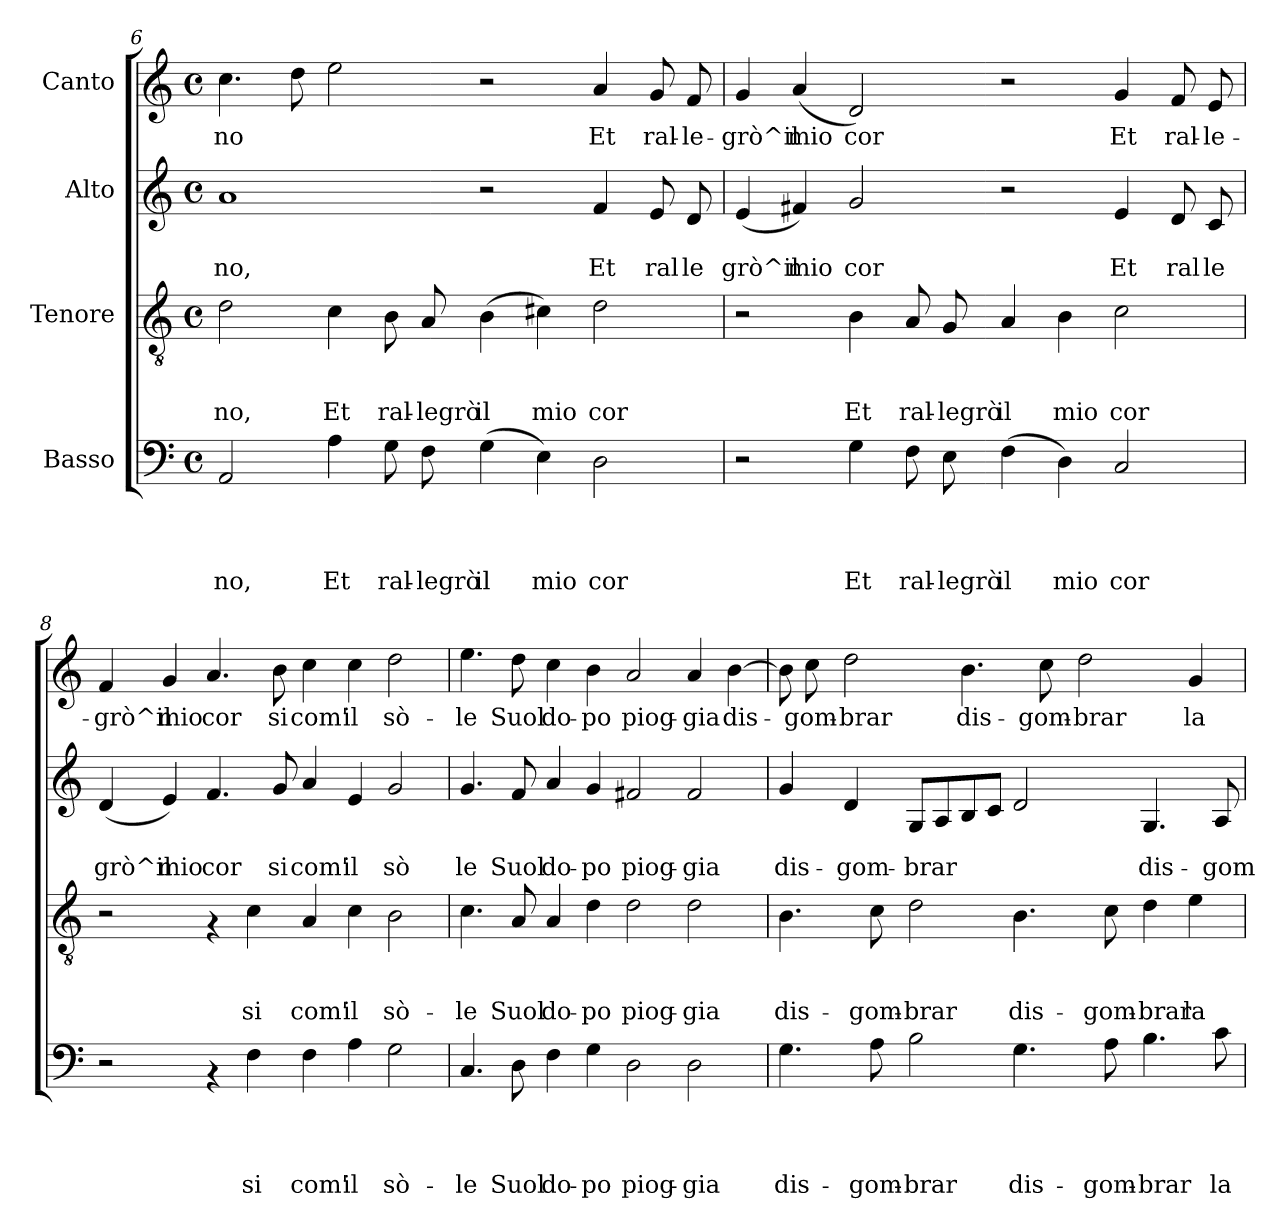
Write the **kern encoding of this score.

**kern	**text	**text	**text	**text	**kern	**text	**text	**text	**kern	**text	**text	**kern	**text
*part4	*part4	*part4	*part4	*part4	*part3	*part3	*part3	*part3	*part2	*part2	*part2	*part1	*part1
*staff4	*staff4	*staff4	*staff4	*staff4	*staff3	*staff3	*staff3	*staff3	*staff2	*staff2	*staff2	*staff1	*staff1
*I"Basso	*	*	*	*	*I"Tenore	*	*	*	*I"Alto	*	*	*I"Canto	*
!!LO:LB:g=z
*clefF4	*	*	*	*	*clefGv2	*	*	*	*clefG2	*	*	*clefG2	*
*k[]	*	*	*	*	*k[]	*	*	*	*k[]	*	*	*k[]	*
*C:	*	*	*	*	*C:	*	*	*	*C:	*	*	*C:	*
*M4/4	*	*	*	*	*M4/4	*	*	*	*M4/4	*	*	*M4/4	*
*met(c)	*	*	*	*	*met(c)	*	*	*	*met(c)	*	*	*met(c)	*
=6	=6	=6	=6	=6	=6	=6	=6	=6	=6	=6	=6	=6	=6
!	!	!	!	!LO:LY:b	!	!	!	!LO:LY:b	!	!	!LO:LY:b	!	!LO:LY:b
2AA/	.	.	.	-no,	2d\	.	.	-no,	1a	.	-no,	4.cc\	-no
.	.	.	.	.	.	.	.	.	.	.	.	8dd\	.
!	!	!	!	!LO:LY:b	!	!	!	!LO:LY:b	!	!	!	!	!
4A\	.	.	.	Et	4c\	.	.	Et	.	.	.	2ee\	.
!	!	!	!	!LO:LY:b	!	!	!	!LO:LY:b	!	!	!	!	!
8G\	.	.	.	ral-	8B\	.	.	ral-	.	.	.	.	.
!	!	!	!	!LO:LY:b	!	!	!	!LO:LY:b	!	!	!	!	!
8F\	.	.	.	-legrò	8A/	.	.	-legrò	.	.	.	.	.
!	!	!	!	!LO:LY:b	!	!	!	!LO:LY:b	!	!	!	!	!
(<4G\	.	.	.	il	(<4B\	.	.	il	2r	.	.	2r	.
!	!	!	!	!LO:LY:b	!	!	!	!LO:LY:b	!	!	!	!	!
4E\)	.	.	.	mio	4c#X\)	.	.	mio	.	.	.	.	.
!	!	!	!	!LO:LY:b	!	!	!	!LO:LY:b	!	!	!LO:LY:b	!	!LO:LY:b
2D\	.	.	.	cor	2d\	.	.	cor	4f/	.	Et	4a/	Et
!	!	!	!	!	!	!	!	!	!	!	!LO:LY:b	!	!LO:LY:b
.	.	.	.	.	.	.	.	.	8e/	.	ral	8g/	ral-
!	!	!	!	!	!	!	!	!	!	!	!LO:LY:b	!	!LO:LY:b
.	.	.	.	.	.	.	.	.	8d/	.	le	8f/	-le-
=7	=7	=7	=7	=7	=7	=7	=7	=7	=7	=7	=7	=7	=7
!	!	!	!	!	!	!	!	!	!	!	!LO:LY:b	!	!LO:LY:b
2r	.	.	.	.	2r	.	.	.	(<4e/	.	grò^il	4g/	-grò^il
!	!	!	!	!	!	!	!	!	!	!	!LO:LY:b	!	!LO:LY:b
.	.	.	.	.	.	.	.	.	4f#X/)	.	mio	(4a/	mio
!	!	!	!	!LO:LY:b	!	!	!	!LO:LY:b	!	!	!LO:LY:b	!	!LO:LY:b
4G\	.	.	.	Et	4B\	.	.	Et	2g/	.	cor	2d/)	cor
!	!	!	!	!LO:LY:b	!	!	!	!LO:LY:b	!	!	!	!	!
8F\	.	.	.	ral-	8A/	.	.	ral-	.	.	.	.	.
!	!	!	!	!LO:LY:b	!	!	!	!LO:LY:b	!	!	!	!	!
8E\	.	.	.	-legrò	8G/	.	.	-legrò	.	.	.	.	.
!	!	!	!	!LO:LY:b	!	!	!	!LO:LY:b	!	!	!	!	!
(<4F\	.	.	.	il	4A/	.	.	il	2r	.	.	2r	.
!	!	!	!	!LO:LY:b	!	!	!	!LO:LY:b	!	!	!	!	!
4D\)	.	.	.	mio	4B\	.	.	mio	.	.	.	.	.
!	!	!	!	!LO:LY:b	!	!	!	!LO:LY:b	!	!	!LO:LY:b	!	!LO:LY:b
2C/	.	.	.	cor	2c\	.	.	cor	4e/	.	Et	4g/	Et
!	!	!	!	!	!	!	!	!	!	!	!LO:LY:b	!	!LO:LY:b
.	.	.	.	.	.	.	.	.	8d/	.	ral	8f/	ral-
!	!	!	!	!	!	!	!	!	!	!	!LO:LY:b	!	!LO:LY:b
.	.	.	.	.	.	.	.	.	8c/	.	le	8e/	-le-
=8	=8	=8	=8	=8	=8	=8	=8	=8	=8	=8	=8	=8	=8
!	!	!	!	!	!	!	!	!	!	!	!LO:LY:b	!	!LO:LY:b
2r	.	.	.	.	2r	.	.	.	(<4d/	.	grò^il	4f/	-grò^il
!	!	!	!	!	!	!	!	!	!	!	!LO:LY:b	!	!LO:LY:b
.	.	.	.	.	.	.	.	.	4e/)	.	mio	4g/	mio
!	!	!	!	!	!	!	!	!	!	!	!LO:LY:b	!	!LO:LY:b
4rAA	.	.	.	.	4rF	.	.	.	4.f/	.	cor	4.a/	cor
!	!	!	!	!LO:LY:b	!	!	!	!LO:LY:b	!	!	!	!	!
4F\	.	.	.	si	4c\	.	.	si	.	.	.	.	.
!	!	!	!	!	!	!	!	!	!	!	!LO:LY:b	!	!LO:LY:b
.	.	.	.	.	.	.	.	.	8g/	.	si	8b\	si
!	!	!	!	!LO:LY:b	!	!	!	!LO:LY:b	!	!	!LO:LY:b	!	!LO:LY:b
4F\	.	.	.	com'	4A/	.	.	com'	4a/	.	com'	4cc\	com'
!	!	!	!	!LO:LY:b	!	!	!	!LO:LY:b	!	!	!LO:LY:b	!	!LO:LY:b
4A\	.	.	.	il	4c\	.	.	il	4e/	.	il	4cc\	il
!	!	!	!	!LO:LY:b	!	!	!	!LO:LY:b	!	!	!LO:LY:b	!	!LO:LY:b
2G\	.	.	.	sò-	2B\	.	.	sò-	2g/	.	sò	2dd\	sò-
!!LO:PB:g=z
=9	=9	=9	=9	=9	=9	=9	=9	=9	=9	=9	=9	=9	=9
!	!	!	!	!LO:LY:b	!	!	!	!LO:LY:b	!	!	!LO:LY:b	!	!LO:LY:b
4.C/	.	.	.	-le	4.c\	.	.	-le	4.g/	.	le	4.ee\	-le
!	!	!	!	!LO:LY:b	!	!	!	!LO:LY:b	!	!	!LO:LY:b	!	!LO:LY:b
8D\	.	.	.	Suol	8A/	.	.	Suol	8f/	.	Suol	8dd\	Suol
!	!	!	!	!LO:LY:b	!	!	!	!LO:LY:b	!	!	!LO:LY:b	!	!LO:LY:b
4F\	.	.	.	do-	4A/	.	.	do-	4a/	.	do-	4cc\	do-
!	!	!	!	!LO:LY:b	!	!	!	!LO:LY:b	!	!	!LO:LY:b	!	!LO:LY:b
4G\	.	.	.	-po	4d\	.	.	-po	4g/	.	-po	4b\	-po
!	!	!	!	!LO:LY:b	!	!	!	!LO:LY:b	!	!	!LO:LY:b	!	!LO:LY:b
2D\	.	.	.	piog-	2d\	.	.	piog-	2f#X/	.	piog-	2a/	piog-
!	!	!	!	!LO:LY:b	!	!	!	!LO:LY:b	!	!	!LO:LY:b	!	!LO:LY:b
2D\	.	.	.	-gia	2d\	.	.	-gia	2f#/	.	-gia	4a/	-gia
!	!	!	!	!	!	!	!	!	!	!	!	!	!LO:LY:b
.	.	.	.	.	.	.	.	.	.	.	.	[>4b\	dis-
=10	=10	=10	=10	=10	=10	=10	=10	=10	=10	=10	=10	=10	=10
!	!	!	!	!LO:LY:b	!	!	!	!LO:LY:b	!	!	!LO:LY:b	!	!
4.G\	.	.	.	dis-	4.B\	.	.	dis-	4g/	.	dis-	8b\]	.
!	!	!	!	!	!	!	!	!	!	!	!	!	!LO:LY:b
.	.	.	.	.	.	.	.	.	.	.	.	8cc\	-gom-
!	!	!	!	!	!	!	!	!	!	!	!LO:LY:b	!	!LO:LY:b
.	.	.	.	.	.	.	.	.	4d/	.	-gom-	2dd\	-brar
!	!	!	!	!LO:LY:b	!	!	!	!LO:LY:b	!	!	!	!	!
8A\	.	.	.	-gom-	8c\	.	.	-gom-	.	.	.	.	.
!	!	!	!	!LO:LY:b	!	!	!	!LO:LY:b	!	!	!LO:LY:b	!	!
2B\	.	.	.	-brar	2d\	.	.	-brar	8G/L	.	-brar	.	.
.	.	.	.	.	.	.	.	.	8A/	.	.	.	.
!	!	!	!	!	!	!	!	!	!	!	!	!	!LO:LY:b
.	.	.	.	.	.	.	.	.	8B/	.	.	4.b\	dis-
.	.	.	.	.	.	.	.	.	8c/J	.	.	.	.
!	!	!	!	!LO:LY:b	!	!	!	!LO:LY:b	!	!	!	!	!
4.G\	.	.	.	dis-	4.B\	.	.	dis-	2d/	.	.	.	.
!	!	!	!	!	!	!	!	!	!	!	!	!	!LO:LY:b
.	.	.	.	.	.	.	.	.	.	.	.	8cc\	-gom-
!	!	!	!	!	!	!	!	!	!	!	!	!	!LO:LY:b
.	.	.	.	.	.	.	.	.	.	.	.	2dd\	-brar
!	!	!	!	!LO:LY:b	!	!	!	!LO:LY:b	!	!	!	!	!
8A\	.	.	.	-gom-	8c\	.	.	-gom-	.	.	.	.	.
!	!	!	!	!LO:LY:b	!	!	!	!LO:LY:b	!	!	!LO:LY:b	!	!
4.B\	.	.	.	-brar	4d\	.	.	-brar	4.G/	.	dis-	.	.
!	!	!	!	!	!	!	!	!LO:LY:b	!	!	!	!	!LO:LY:b
.	.	.	.	.	4e\	.	.	la	.	.	.	4g/	la
!	!	!	!	!LO:LY:b	!	!	!	!	!	!	!LO:LY:b	!	!
8c\	.	.	.	la	.	.	.	.	8A/	.	-gom-	.	.
=	=	=	=	=	=	=	=	=	=	=	=	=	=
*-	*-	*-	*-	*-	*-	*-	*-	*-	*-	*-	*-	*-	*-
